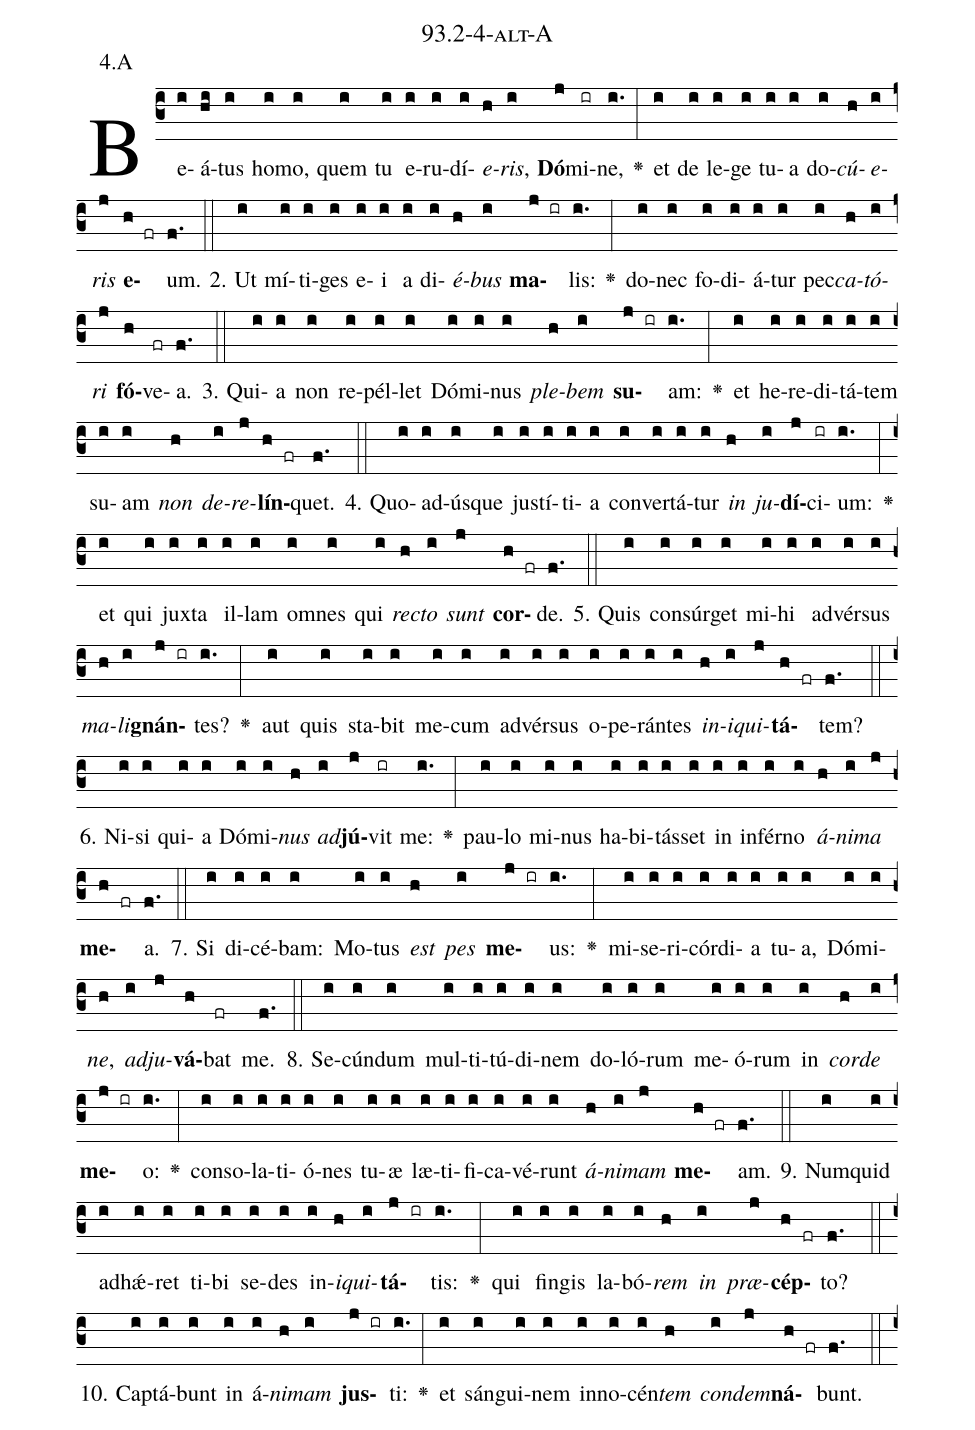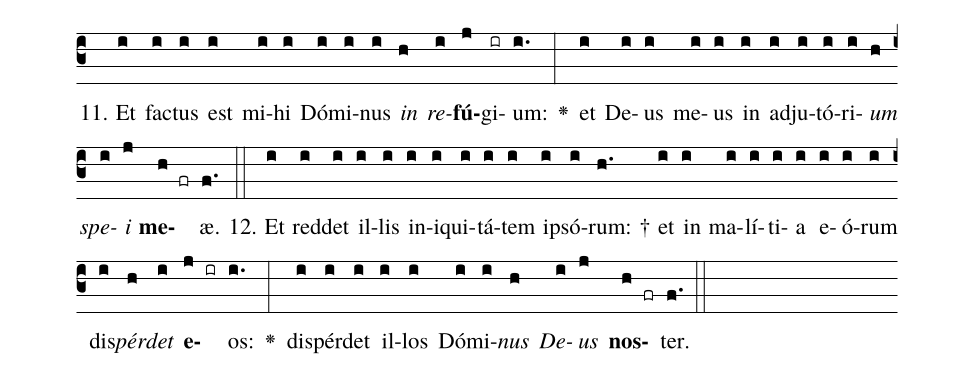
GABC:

name: 93.2-4-alt-A;
annotation: 4.A;
%%
(c3)Be(i)á(hi)tus(i) ho(i)mo,(i) quem(i) tu(i) e(i)ru(i)dí(i)<i>e</i>(h)<i>ris</i>,(i) <b>Dó</b>(j)mi(ir)ne,(i.) <v>\greheightstar</v>(:) et(i) de(i) le(i)ge(i) tu(i)a(i) do(i)<i>cú</i>(h)<i>e</i>(i)<i>ris</i>(j) <b>e</b>(h fr)um.(f.) (::)
2. Ut(i) mí(i)ti(i)ges(i) e(i)i(i) a(i) di(i)<i>é</i>(h)<i>bus</i>(i) <b>ma</b>(j ir)lis:(i.) <v>\greheightstar</v>(:) do(i)nec(i) fo(i)di(i)á(i)tur(i) pec(i)<i>ca</i>(h)<i>tó</i>(i)<i>ri</i>(j) <b>fó</b>(h)ve(fr)a.(f.) (::)
3. Qui(i)a(i) non(i) re(i)pél(i)let(i) Dó(i)mi(i)nus(i) <i>ple</i>(h)<i>bem</i>(i) <b>su</b>(j ir)am:(i.) <v>\greheightstar</v>(:) et(i) he(i)re(i)di(i)tá(i)tem(i) su(i)am(i) <i>non</i>(h) <i>de</i>(i)<i>re</i>(j)<b>lín</b>(h fr)quet.(f.) (::)
4. Quo(i)ad(i)ús(i)que(i) jus(i)tí(i)ti(i)a(i) con(i)ver(i)tá(i)tur(i) <i>in</i>(h) <i>ju</i>(i)<b>dí</b>(j)ci(ir)um:(i.) <v>\greheightstar</v>(:) et(i) qui(i) jux(i)ta(i) il(i)lam(i) om(i)nes(i) qui(i) <i>rec</i>(h)<i>to</i>(i) <i>sunt</i>(j) <b>cor</b>(h fr)de.(f.) (::)
5. Quis(i) con(i)súr(i)get(i) mi(i)hi(i) ad(i)vér(i)sus(i) <i>ma</i>(h)<i>li</i>(i)<b>gnán</b>(j ir)tes?(i.) <v>\greheightstar</v>(:) aut(i) quis(i) sta(i)bit(i) me(i)cum(i) ad(i)vér(i)sus(i) o(i)pe(i)rán(i)tes(i) <i>in</i>(h)<i>i</i>(i)<i>qui</i>(j)<b>tá</b>(h fr)tem?(f.) (::)
6. Ni(i)si(i) qui(i)a(i) Dó(i)mi(i)<i>nus</i>(h) <i>ad</i>(i)<b>jú</b>(j)vit(ir) me:(i.) <v>\greheightstar</v>(:) pau(i)lo(i) mi(i)nus(i) ha(i)bi(i)tás(i)set(i) in(i) in(i)fér(i)no(i) <i>á</i>(h)<i>ni</i>(i)<i>ma</i>(j) <b>me</b>(h fr)a.(f.) (::)
7. Si(i) di(i)cé(i)bam:(i) Mo(i)tus(i) <i>est</i>(h) <i>pes</i>(i) <b>me</b>(j ir)us:(i.) <v>\greheightstar</v>(:) mi(i)se(i)ri(i)cór(i)di(i)a(i) tu(i)a,(i) Dó(i)mi(i)<i>ne</i>,(h) <i>ad</i>(i)<i>ju</i>(j)<b>vá</b>(h)bat(fr) me.(f.) (::)
8. Se(i)cún(i)dum(i) mul(i)ti(i)tú(i)di(i)nem(i) do(i)ló(i)rum(i) me(i)ó(i)rum(i) in(i) <i>cor</i>(h)<i>de</i>(i) <b>me</b>(j ir)o:(i.) <v>\greheightstar</v>(:) con(i)so(i)la(i)ti(i)ó(i)nes(i) tu(i)æ(i) læ(i)ti(i)fi(i)ca(i)vé(i)runt(i) <i>á</i>(h)<i>ni</i>(i)<i>mam</i>(j) <b>me</b>(h fr)am.(f.) (::)
9. Num(i)quid(i) ad(i)hǽ(i)ret(i) ti(i)bi(i) se(i)des(i) in(i)<i>i</i>(h)<i>qui</i>(i)<b>tá</b>(j ir)tis:(i.) <v>\greheightstar</v>(:) qui(i) fin(i)gis(i) la(i)bó(i)<i>rem</i>(h) <i>in</i>(i) <i>præ</i>(j)<b>cép</b>(h fr)to?(f.) (::)
10. Cap(i)tá(i)bunt(i) in(i) á(i)<i>ni</i>(h)<i>mam</i>(i) <b>jus</b>(j ir)ti:(i.) <v>\greheightstar</v>(:) et(i) sán(i)gui(i)nem(i) in(i)no(i)cén(i)<i>tem</i>(h) <i>con</i>(i)<i>dem</i>(j)<b>ná</b>(h fr)bunt.(f.) (::)
11. Et(i) fac(i)tus(i) est(i) mi(i)hi(i) Dó(i)mi(i)nus(i) <i>in</i>(h) <i>re</i>(i)<b>fú</b>(j)gi(ir)um:(i.) <v>\greheightstar</v>(:) et(i) De(i)us(i) me(i)us(i) in(i) ad(i)ju(i)tó(i)ri(i)<i>um</i>(h) <i>spe</i>(i)<i>i</i>(j) <b>me</b>(h fr)æ.(f.) (::)
12. Et(i) red(i)det(i) il(i)lis(i) in(i)i(i)qui(i)tá(i)tem(i) ip(i)só(i)rum: †(h.) et(i) in(i) ma(i)lí(i)ti(i)a(i) e(i)ó(i)rum(i) dis(i)<i>pér</i>(h)<i>det</i>(i) <b>e</b>(j ir)os:(i.) <v>\greheightstar</v>(:) dis(i)pér(i)det(i) il(i)los(i) Dó(i)mi(i)<i>nus</i>(h) <i>De</i>(i)<i>us</i>(j) <b>nos</b>(h fr)ter.(f.) (::)
